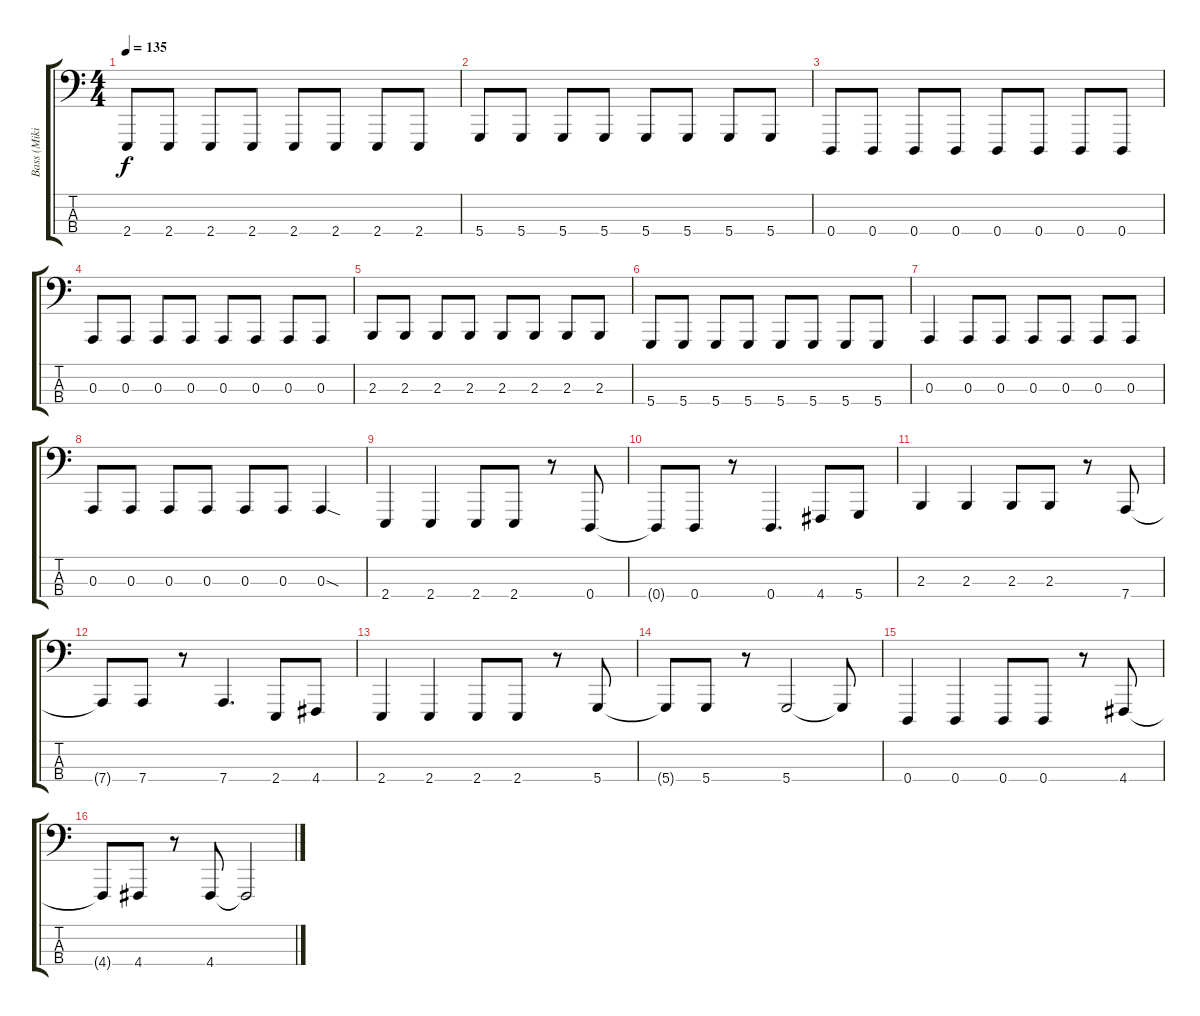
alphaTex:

\track ("Bass (Miki)" "Bass (Miki") {instrument synthbrass1}
\staff {score tabs}
\tuning (G2 D2 A1 D1) {hide}
\ts (4 4)
\tempo 135
\clef f4
\ks c
2.4.8{dy f} 2.4.8 2.4.8 2.4.8 2.4.8 2.4.8 2.4.8 2.4.8 |
5.4.8 5.4.8 5.4.8 5.4.8 5.4.8 5.4.8 5.4.8 5.4.8 |
0.4.8 0.4.8 0.4.8 0.4.8 0.4.8 0.4.8 0.4.8 0.4.8 |
0.3.8 0.3.8 0.3.8 0.3.8 0.3.8 0.3.8 0.3.8 0.3.8 |
2.3.8 2.3.8 2.3.8 2.3.8 2.3.8 2.3.8 2.3.8 2.3.8 |
5.4.8 5.4.8 5.4.8 5.4.8 5.4.8 5.4.8 5.4.8 5.4.8 |
0.3.4 0.3.8 0.3.8 0.3.8 0.3.8 0.3.8 0.3.8 |
0.3.8 0.3.8 0.3.8 0.3.8 0.3.8 0.3.8 0.3{sod}.4 |
2.4.4 2.4.4 2.4.8 2.4.8 r.8 0.4.8 |
0.4{t}.8 0.4.8 r.8 0.4.4{d} 4.4.8 5.4.8 |
2.3.4 2.3.4 2.3.8 2.3.8 r.8 7.4.8 |
7.4{t}.8 7.4.8 r.8 7.4.4{d} 2.4.8 4.4.8 |
2.4.4 2.4.4 2.4.8 2.4.8 r.8 5.4.8 |
5.4{t}.8 5.4.8 r.8 5.4.2 5.4{t}.8 |
0.4.4 0.4.4 0.4.8 0.4.8 r.8 4.4.8 |
4.4{t}.8 4.4.8 r.8 4.4.8 4.4{t}.2
